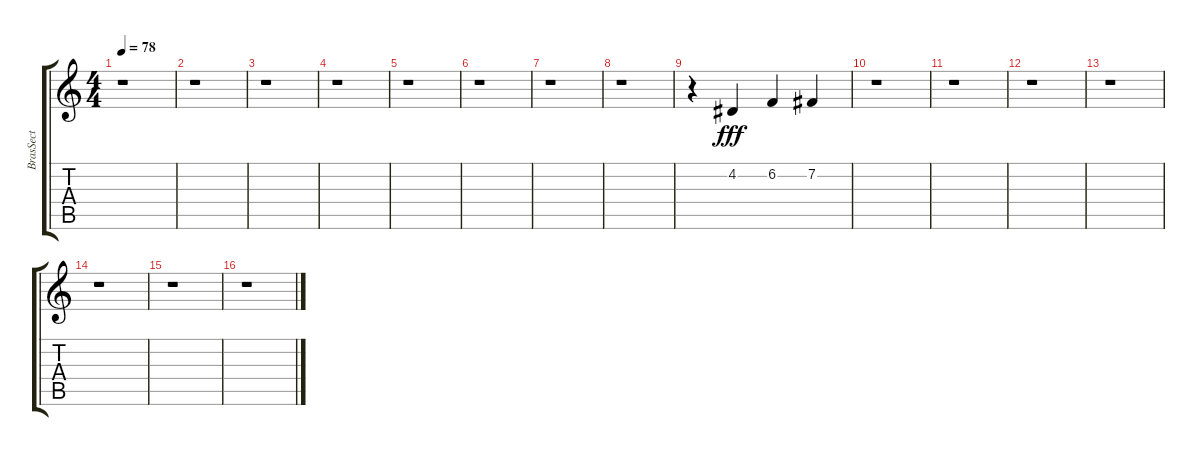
\track ("BrasSect" "BrasSect") {instrument brasssection}
\staff {score tabs}
\tuning (E4 B3 G3 D3 A2 E2) {hide}
\ts (4 4)
\tempo 78
\clef g2
\ks c
r.1{dy fff} |
r.1 |
r.1 |
r.1 |
r.1 |
r.1 |
r.1 |
r.1 |
r.4 4.2.4 6.2.4 7.2.4 |
r.1 |
r.1 |
r.1 |
r.1 |
r.1 |
r.1 |
r.1
